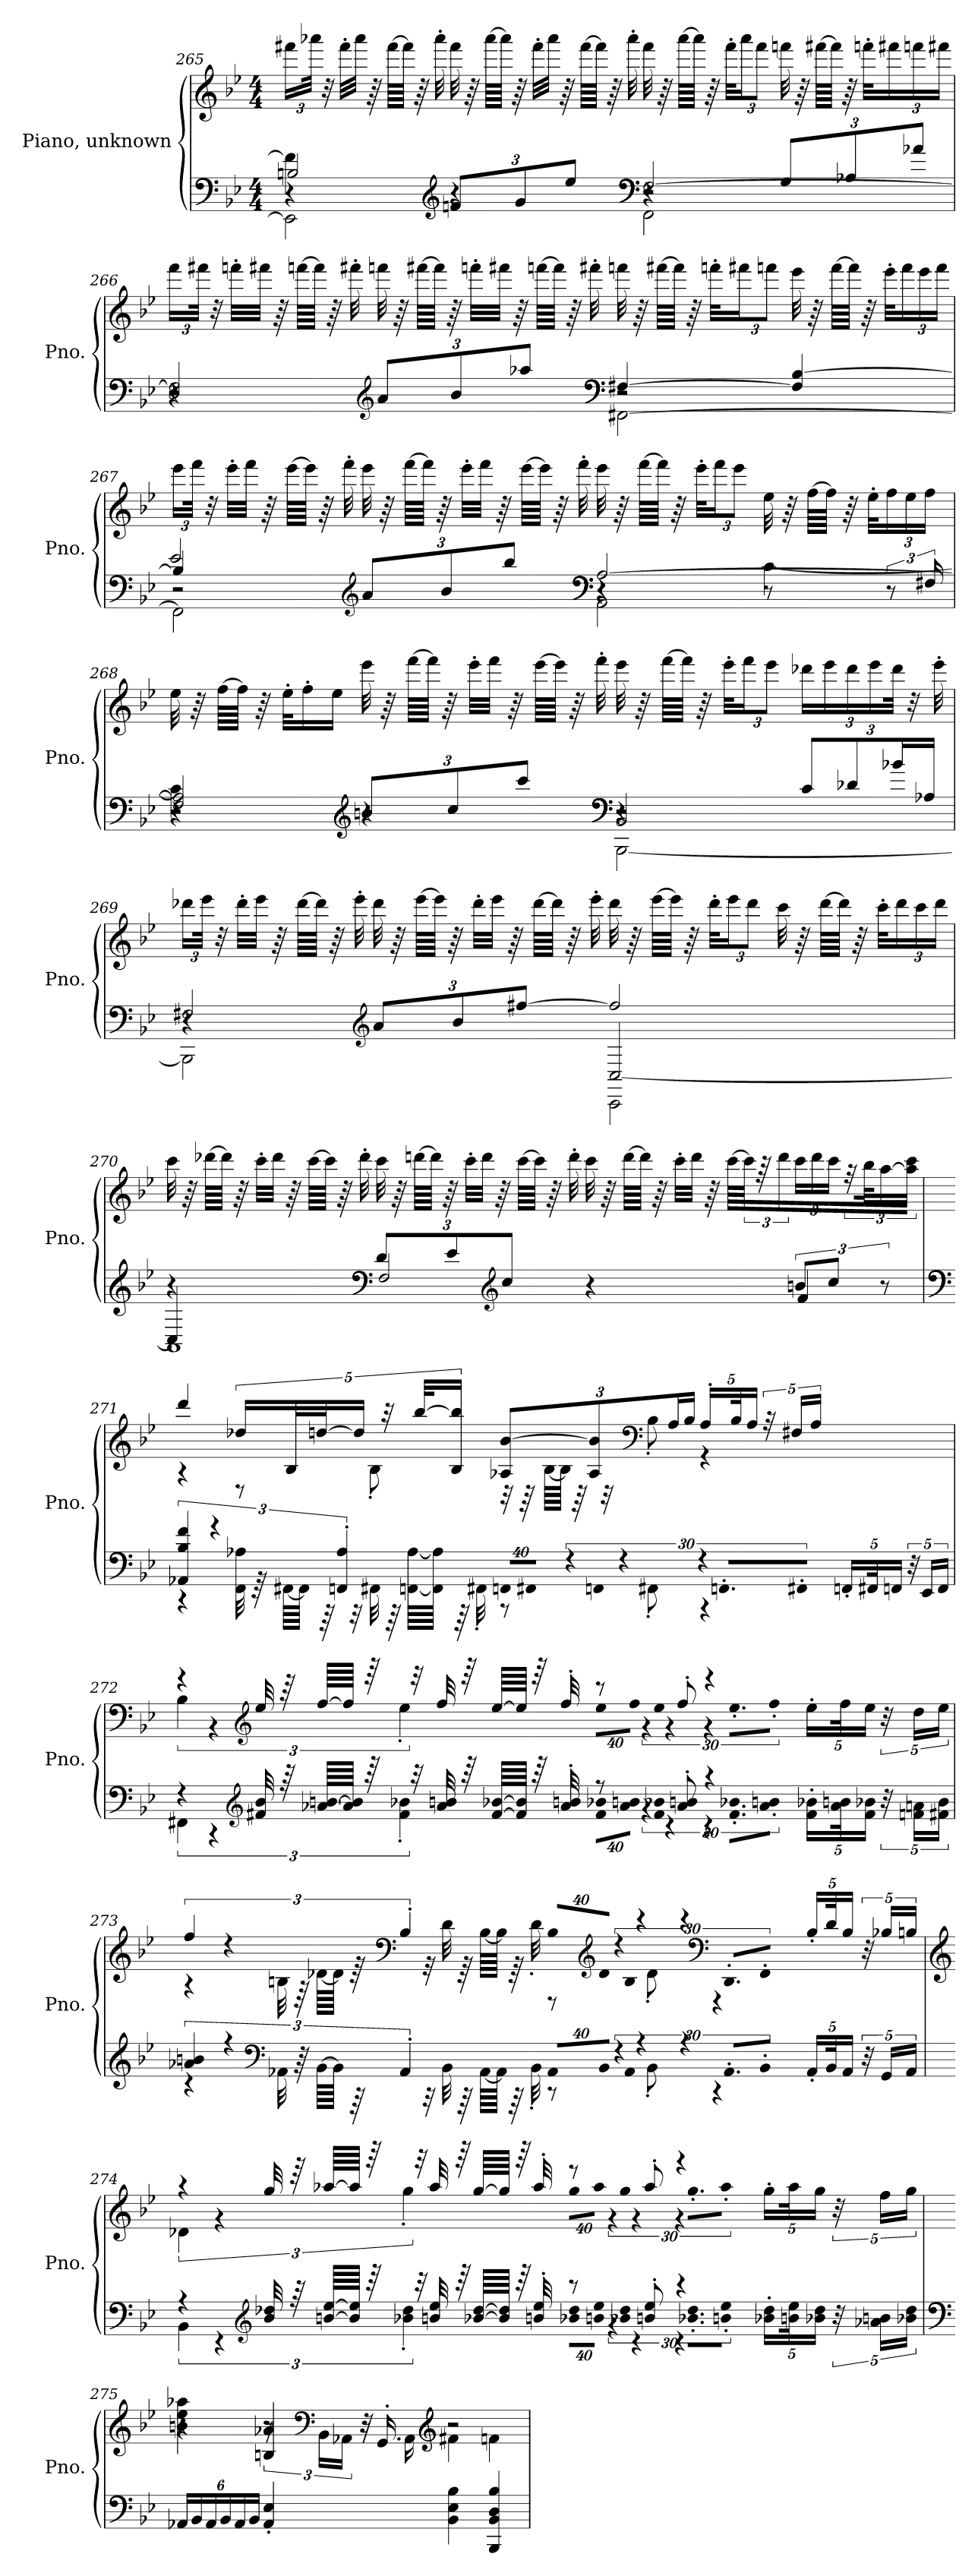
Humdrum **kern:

**kern	**kern
*part1	*part1
*staff2	*staff1
*I"Piano, unknown	*
*I'Pno.	*
!!LO:LB:g=z
*clefF4	*clefG2
*k[b-e-]	*k[b-e-]
*M4/4	*M4/4
=265	=265
*^	*
*	*^	*
*	*	*^	*
*	*	*	*	*Xbrackettup
4r	4f#\]	2Bn/	2EE-\]	24fff#X\LL
.	.	.	.	48aaa-X\JJk
.	.	.	.	32r
.	.	.	.	32fff#'\LLL
.	.	.	.	32aaa-\JJJ
.	.	.	.	64r
.	.	.	.	[64fff#\LLLL
.	.	.	.	64fff#\JJJJ]
.	.	.	.	64r
.	.	.	.	32aaa-'\
*clefG2	*	*	*	*
*Xbrackettup	*	*	*	*
12fn/L	4r	.	.	32fff#\
.	.	.	.	64r
.	.	.	.	[64aaa-\LLLL
.	.	.	.	64aaa-\JJJJ]
.	.	.	.	64r
12g/	.	.	.	.
.	.	.	.	32fff#'\LLL
.	.	.	.	32aaa-\JJJ
.	.	.	.	64r
12ee-/J	.	.	.	.
.	.	.	.	[64fff#\LLLL
.	.	.	.	64fff#\JJJJ]
.	.	.	.	64r
.	.	.	.	32aaa-'\
*clefF4	*	*	*	*
4r	2r	[2F/	2FF\	32fff#\
.	.	.	.	64r
.	.	.	.	[64aaa-\LLLL
.	.	.	.	64aaa-\JJJJ]
.	.	.	.	64r
.	.	.	.	32fff#'\KLL
.	.	.	.	24aaa-\J
.	.	.	.	12fff#\J
12G/L	.	.	.	32fffn\
.	.	.	.	64r
.	.	.	.	[64fff#X\LLLL
.	.	.	.	64fff#\JJJJ]
.	.	.	.	64r
12A-X/	.	.	.	.
.	.	.	.	32fffn'\KLL
.	.	.	.	24fff#X\
12a-X/J	.	.	.	24fffn\
.	.	.	.	24fff#X\JJ
*	*	*v	*v	*
!!LO:LB:g=z
=266	=266	=266	=266
4r	2D/ 2F/]	2r	24fff\LL
.	.	.	48fff#X\JJk
.	.	.	32r
.	.	.	32fffn'\LLL
.	.	.	32fff#X\JJJ
.	.	.	64r
.	.	.	[64fffn\LLLL
.	.	.	64fff\JJJJ]
.	.	.	64r
.	.	.	32fff#X'\
*clefG2	*	*	*
12a/L	.	.	32fffn\
.	.	.	64r
.	.	.	[64fff#X\LLLL
.	.	.	64fff#\JJJJ]
.	.	.	64r
12b-/	.	.	.
.	.	.	32fffn'\LLL
.	.	.	32fff#X\JJJ
.	.	.	64r
12aa-X/J	.	.	.
.	.	.	[64fffn\LLLL
.	.	.	64fff\JJJJ]
.	.	.	64r
.	.	.	32fff#X'\
*clefF4	*	*	*
[4F#X/	2r	[2FF#X\	32fffn\
.	.	.	64r
.	.	.	[64fff#X\LLLL
.	.	.	64fff#\JJJJ]
.	.	.	64r
.	.	.	32fffn'\KLL
.	.	.	24fff#X\J
.	.	.	12fffn\J
4F#/] [4B-/	.	.	32eee-\
.	.	.	64r
.	.	.	[64fff\LLLL
.	.	.	64fff\JJJJ]
.	.	.	64r
.	.	.	32eee-'\KLL
.	.	.	24fff\
.	.	.	24eee-\
.	.	.	24fff\JJ
!!LO:LB:g=z
=267	=267	=267	=267
*	*	*^	*
4B-/]	2r	2e-/	2FF#\]	24eee-\LL
.	.	.	.	48fff\JJk
.	.	.	.	32r
.	.	.	.	32eee-'\LLL
.	.	.	.	32fff\JJJ
.	.	.	.	64r
.	.	.	.	[64eee-\LLLL
.	.	.	.	64eee-\JJJJ]
.	.	.	.	64r
.	.	.	.	32fff'\
*clefG2	*	*	*	*
12a/L	.	.	.	32eee-\
.	.	.	.	64r
.	.	.	.	[64fff\LLLL
.	.	.	.	64fff\JJJJ]
.	.	.	.	64r
12b-/	.	.	.	.
.	.	.	.	32eee-'\LLL
.	.	.	.	32fff\JJJ
.	.	.	.	64r
12bb-/J	.	.	.	.
.	.	.	.	[64eee-\LLLL
.	.	.	.	64eee-\JJJJ]
.	.	.	.	64r
.	.	.	.	32fff'\
*clefF4	*	*	*	*
4r	4r	[2A/	2AA\	32eee-\
.	.	.	.	64r
.	.	.	.	[64fff\LLLL
.	.	.	.	64fff\JJJJ]
.	.	.	.	64r
.	.	.	.	32eee-'\KLL
.	.	.	.	24fff\J
.	.	.	.	12eee-\J
8r	[4c\	.	.	32ee-\
.	.	.	.	64r
.	.	.	.	[64ff\LLLL
.	.	.	.	64ff\JJJJ]
.	.	.	.	64r
.	.	.	.	32ee-'\KLL
*brackettup	*	*	*	*
12r	.	.	.	24ff\
.	.	.	.	24ee-\
24F#X/	.	.	.	24ff\JJ
!!LO:PB:g=z
=268	=268	=268	=268	=268
4r	4c\]	2F/ 2A/]	2r	32ee-\
.	.	.	.	64r
.	.	.	.	[64ff\LLLL
.	.	.	.	64ff\JJJJ]
.	.	.	.	64r
.	.	.	.	32ee-'\KLL
.	.	.	.	16ff'\
.	.	.	.	16ee-\JJ
*clefG2	*	*	*	*
*Xbrackettup	*	*	*	*
12bn/L	4r	.	.	32eee-\
.	.	.	.	64r
.	.	.	.	[64fff\LLLL
.	.	.	.	64fff\JJJJ]
.	.	.	.	64r
12cc/	.	.	.	.
.	.	.	.	32eee-'\LLL
.	.	.	.	32fff\JJJ
.	.	.	.	64r
12ccc/J	.	.	.	.
.	.	.	.	[64eee-\LLLL
.	.	.	.	64eee-\JJJJ]
.	.	.	.	64r
.	.	.	.	32fff'\
*clefF4	*	*	*	*
4r	2r	2BB-/	[2BBB-\	32eee-\
.	.	.	.	64r
.	.	.	.	[64fff\LLLL
.	.	.	.	64fff\JJJJ]
.	.	.	.	64r
.	.	.	.	32eee-'\KLL
.	.	.	.	24fff\J
.	.	.	.	12eee-\J
12c/L	.	.	.	24ddd-X\LL
.	.	.	.	24eee-\
12d-X/	.	.	.	24ddd-\
.	.	.	.	24eee-\
24b-X/L	.	.	.	48ddd-\JJk
.	.	.	.	32r
24A-X/JJ	.	.	.	.
.	.	.	.	32eee-'\
*	*	*v	*v	*
!!LO:LB:g=z
=269	=269	=269	=269
4r	2F#X/	2BBB-\]	24ddd-X\LL
.	.	.	48eee-\JJk
.	.	.	32r
.	.	.	32ddd-'\LLL
.	.	.	32eee-\JJJ
.	.	.	64r
.	.	.	[64ddd-\LLLL
.	.	.	64ddd-\JJJJ]
.	.	.	64r
.	.	.	32eee-'\
*clefG2	*	*	*
12a/L	.	.	32ddd-\
.	.	.	64r
.	.	.	[64eee-\LLLL
.	.	.	64eee-\JJJJ]
.	.	.	64r
12b-/	.	.	.
.	.	.	32ddd-'\LLL
.	.	.	32eee-\JJJ
.	.	.	64r
[12ff#X/J	.	.	.
.	.	.	[64ddd-\LLLL
.	.	.	64ddd-\JJJJ]
.	.	.	64r
.	.	.	32eee-'\
2ff#/]	[2C/	2CC\	32ddd-\
.	.	.	64r
.	.	.	[64eee-\LLLL
.	.	.	64eee-\JJJJ]
.	.	.	64r
.	.	.	32ddd-'\KLL
.	.	.	24eee-\J
.	.	.	12ddd-\J
.	.	.	32ccc\
.	.	.	64r
.	.	.	[64ddd-\LLLL
.	.	.	64ddd-\JJJJ]
.	.	.	64r
.	.	.	32ccc'\KLL
.	.	.	24ddd-\
.	.	.	24ccc\
.	.	.	24ddd-\JJ
!!LO:LB:g=z
=270	=270	=270	=270
4r	4C/]	1AA	32ccc\
.	.	.	64r
.	.	.	[64ddd-X\LLLL
.	.	.	64ddd-\JJJJ]
.	.	.	64r
.	.	.	32ccc'\LLL
.	.	.	32ddd-\JJJ
.	.	.	64r
.	.	.	[64ccc\LLLL
.	.	.	64ccc\JJJJ]
.	.	.	64r
.	.	.	32ddd-'\
*clefF4	*	*	*
12d/L	2F/	.	32ccc\
.	.	.	64r
.	.	.	[64dddn\LLLL
.	.	.	64ddd\JJJJ]
.	.	.	64r
12e-/	.	.	.
.	.	.	32ccc'\LLL
.	.	.	32ddd\JJJ
.	.	.	64r
*clefG2	*	*	*
12cc/J	.	.	.
.	.	.	[64ccc\LLLL
.	.	.	64ccc\JJJJ]
.	.	.	64r
.	.	.	32ddd'\
4r	.	.	32ccc\
.	.	.	64r
.	.	.	[64ddd\LLLL
.	.	.	64ddd\JJJJ]
.	.	.	64r
.	.	.	32ccc'\LLL
.	.	.	32ddd\JJJ
.	.	.	64r
.	.	.	[64ccc\LLLL
*	*	*	*brackettup
.	.	.	96ccc\JJJJ]
.	.	.	96r
.	.	.	24ddd\
*brackettup	*	*	*Xbrackettup
12bn/L	4f/	.	24ccc\LL
.	.	.	24ddd\
12cc/J	.	.	24ccc\JJ
*	*	*	*brackettup
.	.	.	48r
.	.	.	48bb-\KLL
12r	.	.	[24aa\
.	.	.	24aa\] 24ccc\JJ
*v	*v	*v	*
!!LO:LB:g=z
=271	=271
*clefF4	*
*^	*^
6AA-X/ 6B-/ 6f/	4r	4ddd/	4r
6r	.	.	.
.	32FF\ 32A-X\	20dd-X/LL	8r
.	64r	.	.
.	[64FF#X\LLLL	.	.
.	.	40B-/L	.
.	64FF#\JJJJ]	.	.
.	.	[40ddn/J	.
.	64r	.	.
6FFn/' 6A-/'	.	.	.
.	32r	.	.
.	.	20dd/JJ]	.
.	32FF#X\	.	8B-'\
.	.	40r	.
.	64r	.	.
.	[64FFn\ [64A-\LLLL	.	.
.	.	[40bb-/KLL	.
.	64FF\] 64A-\]JJJJ	.	.
.	.	20B-/ 20bb-/]JJ	.
.	64r	.	.
.	32FF#X'\	.	.
!LO:N:vis=32	!	!	!
*	*	*Xbrackettup	*
640%23FFn/LLL	8r	12A-X/ [12b-/L	32r
.	.	.	64r
!LO:N:vis=32	!	!	!
640%23FF#X/JJJ	.	.	.
.	.	.	[64B-\LLLL
.	.	.	64B-\JJJJ]
!LO:N:vis=64	!	!	!
960%17r	.	.	.
.	.	.	64r
.	.	12A-/ 12b-/]	.
!LO:N:vis=64	!	!	!
960%17FFn/	.	.	.
.	.	.	32r
!LO:N:vis=32	!	!	!
640%23r	.	.	.
*	*	*clefF4	*
.	8FF#X'\	.	8B-'\
!LO:N:vis=64	!	!	!
960%17r	.	.	.
!LO:N:vis=32.	!	!	!
1920%103FFn'/LLL	.	.	.
.	.	24A-/L	.
.	.	24B-/JJ	.
!LO:N:vis=32	!	!	!
640%23FF#X'/JJJ	.	.	.
*	*	*brackettup	*
.	4r	20A-'/LL	4r
20FFn'/LL	.	.	.
.	.	40B-/K	.
40FF#X/K	.	.	.
.	.	20A-/JJ	.
20FFn/JJ	.	.	.
.	.	40r	.
40r	.	.	.
.	.	20F#X/LL	.
20EE-/LL	.	.	.
.	.	20A-/JJ	.
20FF/JJ	.	.	.
.	1920ryy	1920ryy	1920ryy
!!LO:LB:g=z	!!
=272	=272	=272	=272
4r	6FF#X\	4r	6B-\
.	6r	.	6r
*clefG2	*	*clefG2	*
32f#X/ 32b-/	.	32ee-/	.
64r	.	64r	.
[64a-X/ [64bn/LLLL	.	[64ff/LLLL	.
64a-/] 64b/]JJJJ	.	64ff/JJJJ]	.
64r	.	64r	.
.	6f#\' 6b-X\'	.	6ee-'\
32r	.	32r	.
32a-/ 32bn/	.	32ff/	.
64r	.	64r	.
[64f#/ [64b-X/LLLL	.	[64ee-/LLLL	.
64f#/] 64b-/]JJJJ	.	64ee-/JJJJ]	.
64r	.	64r	.
32a-/' 32bn/'	.	32ff'/	.
!	!LO:N:vis=32	!	!LO:N:vis=32
8r	640%23f#\ 640%23b-X\LLL	8r	640%23ee-\LLL
!	!LO:N:vis=32	!	!LO:N:vis=32
.	640%23a-\ 640%23bn\JJJ	.	640%23ff\JJJ
!	!LO:N:vis=64	!	!LO:N:vis=64
.	960%17r	.	960%17r
!	!LO:N:vis=64	!	!LO:N:vis=64
.	960%17f#\ 960%17b-X\	.	960%17ee-\
!	!LO:N:vis=32	!	!LO:N:vis=32
.	640%23r	.	640%23r
8a-/' 8bn/'	.	8ff'/	.
!	!LO:N:vis=64	!	!LO:N:vis=64
.	960%17r	.	960%17r
!	!LO:N:vis=32.	!	!LO:N:vis=32.
.	1920%103f#\' 1920%103b-X\'LLL	.	1920%103ee-'\LLL
!	!LO:N:vis=32	!	!LO:N:vis=32
.	640%23a-\' 640%23bn\'JJJ	.	640%23ff'\JJJ
4r	.	4r	.
.	20f#\' 20b-X\'LL	.	20ee-'\LL
.	40a-\ 40bn\K	.	40ff\K
.	20f#\ 20b-X\JJ	.	20ee-\JJ
.	40r	.	40r
.	20fn\ 20an\LL	.	20dd\LL
.	20f#X\ 20b-\JJ	.	20ee-\JJ
1920ryy	.	1920ryy	.
!!LO:LB:g=z	!!
=273	=273	=273	=273
6a-X/ 6bn/	4r	6ff/	4r
6r	.	6r	.
*clefF4	*	*	*
.	32AA-X\	.	32Bn\
.	64r	.	64r
.	[64BB-\LLLL	.	[64d-X\LLLL
.	64BB-\JJJJ]	.	64d-\JJJJ]
.	64r	.	64r
*	*	*clefF4	*
6AA-'/	.	6B'/	.
.	32r	.	32r
.	32BB-\	.	32d-\
.	64r	.	64r
.	[64AA-\LLLL	.	[64B\LLLL
.	64AA-\JJJJ]	.	64B\JJJJ]
.	64r	.	64r
.	32BB-'\	.	32d-'\
!LO:N:vis=32	!	!LO:N:vis=32	!
640%23AA-/LLL	8r	640%23B/LLL	8r
*	*	*clefG2	*
!LO:N:vis=32	!	!LO:N:vis=32	!
640%23BB-/JJJ	.	640%23d-/JJJ	.
!LO:N:vis=64	!	!LO:N:vis=64	!
960%17r	.	960%17r	.
!LO:N:vis=64	!	!LO:N:vis=64	!
960%17AA-/	.	960%17B/	.
!LO:N:vis=32	!	!LO:N:vis=32	!
640%23r	.	640%23r	.
.	8BB-'\	.	8d-'\
!LO:N:vis=64	!	!LO:N:vis=64	!
960%17r	.	960%17r	.
!LO:N:vis=32.	!	!LO:N:vis=32.	!
1920%103AA-'/LLL	.	1920%103B'/LLL	.
!LO:N:vis=32	!	!LO:N:vis=32	!
640%23BB-'/JJJ	.	640%23d-'/JJJ	.
*	*	*clefF4	*
.	4r	.	4r
20AA-'/LL	.	20B'/LL	.
40BB-/K	.	40d-/K	.
20AA-/JJ	.	20B/JJ	.
40r	.	40r	.
20GG/LL	.	20B-X/LL	.
20AA-/JJ	.	20Bn/JJ	.
.	1920ryy	.	1920ryy
!!LO:PB:g=z	!!
=274	=274	=274	=274
*	*	*clefG2	*
4r	6BB-\	4r	6d-X\
.	6r	.	6r
*clefG2	*	*	*
32b-/ 32dd-X/	.	32gg/	.
64r	.	64r	.
[64bn/ [64ee-/LLLL	.	[64aa-X/LLLL	.
64b/] 64ee-/]JJJJ	.	64aa-/JJJJ]	.
64r	.	64r	.
.	6b-X\' 6dd-\'	.	6gg'\
32r	.	32r	.
32bn/ 32ee-/	.	32aa-/	.
64r	.	64r	.
[64b-X/ [64dd-/LLLL	.	[64gg/LLLL	.
64b-/] 64dd-/]JJJJ	.	64gg/JJJJ]	.
64r	.	64r	.
32bn/' 32ee-/'	.	32aa-'/	.
!	!LO:N:vis=32	!	!LO:N:vis=32
8r	640%23b-X\ 640%23dd-\LLL	8r	640%23gg\LLL
!	!LO:N:vis=32	!	!LO:N:vis=32
.	640%23bn\ 640%23ee-\JJJ	.	640%23aa-\JJJ
!	!LO:N:vis=64	!	!LO:N:vis=64
.	960%17r	.	960%17r
!	!LO:N:vis=64	!	!LO:N:vis=64
.	960%17b-X\ 960%17dd-\	.	960%17gg\
!	!LO:N:vis=32	!	!LO:N:vis=32
.	640%23r	.	640%23r
8bn/' 8ee-/'	.	8aa-'/	.
!	!LO:N:vis=64	!	!LO:N:vis=64
.	960%17r	.	960%17r
!	!LO:N:vis=32.	!	!LO:N:vis=32.
.	1920%103b-X\' 1920%103dd-\'LLL	.	1920%103gg'\LLL
!	!LO:N:vis=32	!	!LO:N:vis=32
.	640%23bn\' 640%23ee-\'JJJ	.	640%23aa-'\JJJ
4r	.	4r	.
.	20b-X\' 20dd-\'LL	.	20gg'\LL
.	40bn\ 40ee-\K	.	40aa-\K
.	20b-X\ 20dd-\JJ	.	20gg\JJ
.	40r	.	40r
.	20a-X\ 20bn\LL	.	20ff\LL
.	20b-X\ 20dd-\JJ	.	20gg\JJ
1920ryy	.	1920ryy	.
*v	*v	*	*
*	*v	*v
!!LO:LB:g=z
=275	=275
*clefF4	*
*Xbrackettup	*
*	*^
*	*	*^
24AA-X/LL	4r	4bn\ 4ee-\ 4aa-X\	4r
24BB-/	.	.	.
24AA-/	.	.	.
24BB-/	.	.	.
24AA-/	.	.	.
24BB-/JJ	.	.	.
4AA-/' 4E-/'	4Bn/ 4a-X/	24r	8r
*	*clefF4	*	*
.	.	24BB-\LL	.
.	.	24AA-X\JJ	.
.	.	16r	32r
.	.	.	16.GG'/
.	.	16AA-\	.
*	*clefG2	*	*
4BB-\ 4E-\ 4B-\	2r	4f#X\	2r
4BBB-/ 4BB-/ 4D/ 4B-/	.	4fn\	.
*	*v	*v	*v
=	=
*-	*-
